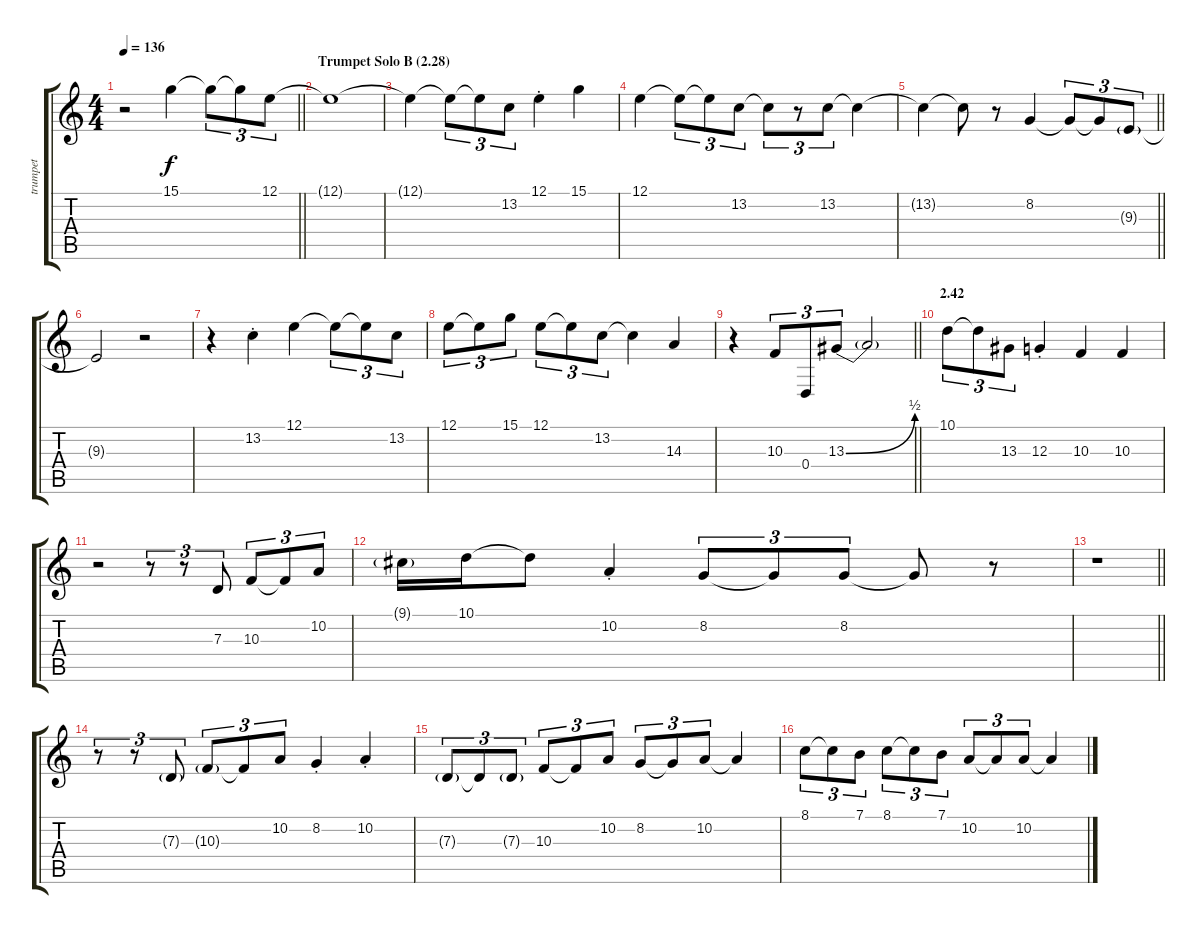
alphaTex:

\track ("trumpet" "trumpet") {instrument trumpet}
\staff {score tabs}
\tuning (E4 B3 G3 D3 A2 E2) {hide}
\ts (4 4)
\tempo 136
\clef g2
\barLineRight lightlight
\ks c
r.2{dy f} 15.1.4 15.1{t}.8{tu (3 2)} 15.1{t}.8{tu (3 2)} 12.1.8{tu (3 2)} |
\section ("" "Trumpet Solo B (2.28)")
12.1{t}.1 |
12.1{t}.4 12.1{t}.8{tu (3 2)} 12.1{t}.8{tu (3 2)} 13.2.8{tu (3 2)} 12.1{st}.4 15.1.4 |
12.1.4 12.1{t}.8{tu (3 2)} 12.1{t}.8{tu (3 2)} 13.2.8{tu (3 2)} 13.2{t}.8{tu (3 2)} r.8{tu (3 2)} 13.2.8{tu (3 2)} 13.2{t}.4 |
\barLineRight lightlight
13.2{t}.4 13.2{t}.8 r.8 8.2.4 8.2{t}.8{tu (3 2)} 8.2{t}.8{tu (3 2)} 9.3{g}.8{tu (3 2)} |
9.3{t}.2 r.2 |
r.4 13.2{st}.4 12.1.4 12.1{t}.8{tu (3 2)} 12.1{t}.8{tu (3 2)} 13.2.8{tu (3 2)} |
12.1.8{tu (3 2)} 12.1{t}.8{tu (3 2)} 15.1.8{tu (3 2)} 12.1.8{tu (3 2)} 12.1{t}.8{tu (3 2)} 13.2.8{tu (3 2)} 13.2{t}.4 14.3.4 |
\barLineRight lightlight
r.4 10.3.8{tu (3 2)} 0.4.8{tu (3 2)} 13.3{be (bend 0 0 60 2)}.8{tu (3 2)} 13.3{t}.2 |
\section ("" "2.42")
10.1.8{tu (3 2)} 10.1{t}.8{tu (3 2)} 13.3.8{tu (3 2)} 12.3{st}.4 10.3.4 10.3.4 |
r.2 r.8{tu (3 2)} r.8{tu (3 2)} 7.3.8{tu (3 2)} 10.3.8{tu (3 2)} 10.3{t}.8{tu (3 2)} 10.2.8{tu (3 2)} |
9.1{g}.16 10.1.16 10.1{t}.8 10.2{st}.4 8.2.8{tu (3 2)} 8.2{t}.8{tu (3 2)} 8.2.8{tu (3 2)} 8.2{t}.8 r.8 |
\barLineRight lightlight
r.1 |
r.8{tu (3 2)} r.8{tu (3 2)} 7.3{g}.8{tu (3 2)} 10.3{g}.8{tu (3 2)} 10.3{t}.8{tu (3 2)} 10.2.8{tu (3 2)} 8.2{st}.4 10.2{st}.4 |
7.3{g}.8{tu (3 2)} 7.3{t}.8{tu (3 2)} 7.3{g}.8{tu (3 2)} 10.3.8{tu (3 2)} 10.3{t}.8{tu (3 2)} 10.2.8{tu (3 2)} 8.2.8{tu (3 2)} 8.2{t}.8{tu (3 2)} 10.2.8{tu (3 2)} 10.2{t}.4 |
8.1.8{tu (3 2)} 8.1{t}.8{tu (3 2)} 7.1.8{tu (3 2)} 8.1.8{tu (3 2)} 8.1{t}.8{tu (3 2)} 7.1.8{tu (3 2)} 10.2.8{tu (3 2)} 10.2{t}.8{tu (3 2)} 10.2.8{tu (3 2)} 10.2{t}.4
